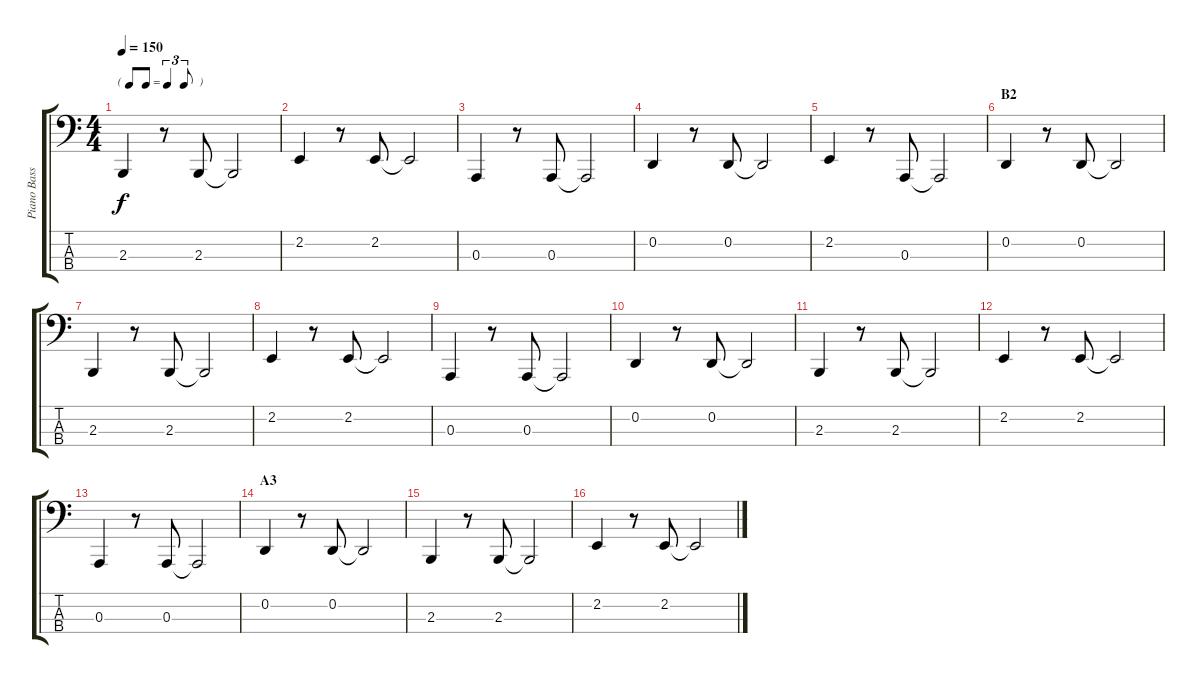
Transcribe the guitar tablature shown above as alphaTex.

\track ("Piano Bass" "Piano Bass") {instrument honkytonkpiano}
\staff {score tabs}
\tuning (G2 D2 A1 E1) {hide}
\ts (4 4)
\tf triplet8th
\tempo 150
\clef f4
\ks c
2.3.4{dy f} r.8 2.3.8 2.3{t}.2 |
2.2.4 r.8 2.2.8 2.2{t}.2 |
0.3.4 r.8 0.3.8 0.3{t}.2 |
0.2.4 r.8 0.2.8 0.2{t}.2 |
2.2.4 r.8 0.3.8 0.3{t}.2 |
\section ("" "B2")
0.2.4 r.8 0.2.8 0.2{t}.2 |
2.3.4 r.8 2.3.8 2.3{t}.2 |
2.2.4 r.8 2.2.8 2.2{t}.2 |
0.3.4 r.8 0.3.8 0.3{t}.2 |
0.2.4 r.8 0.2.8 0.2{t}.2 |
2.3.4 r.8 2.3.8 2.3{t}.2 |
2.2.4 r.8 2.2.8 2.2{t}.2 |
0.3.4 r.8 0.3.8 0.3{t}.2 |
\section ("" "A3")
0.2.4 r.8 0.2.8 0.2{t}.2 |
2.3.4 r.8 2.3.8 2.3{t}.2 |
2.2.4 r.8 2.2.8 2.2{t}.2
